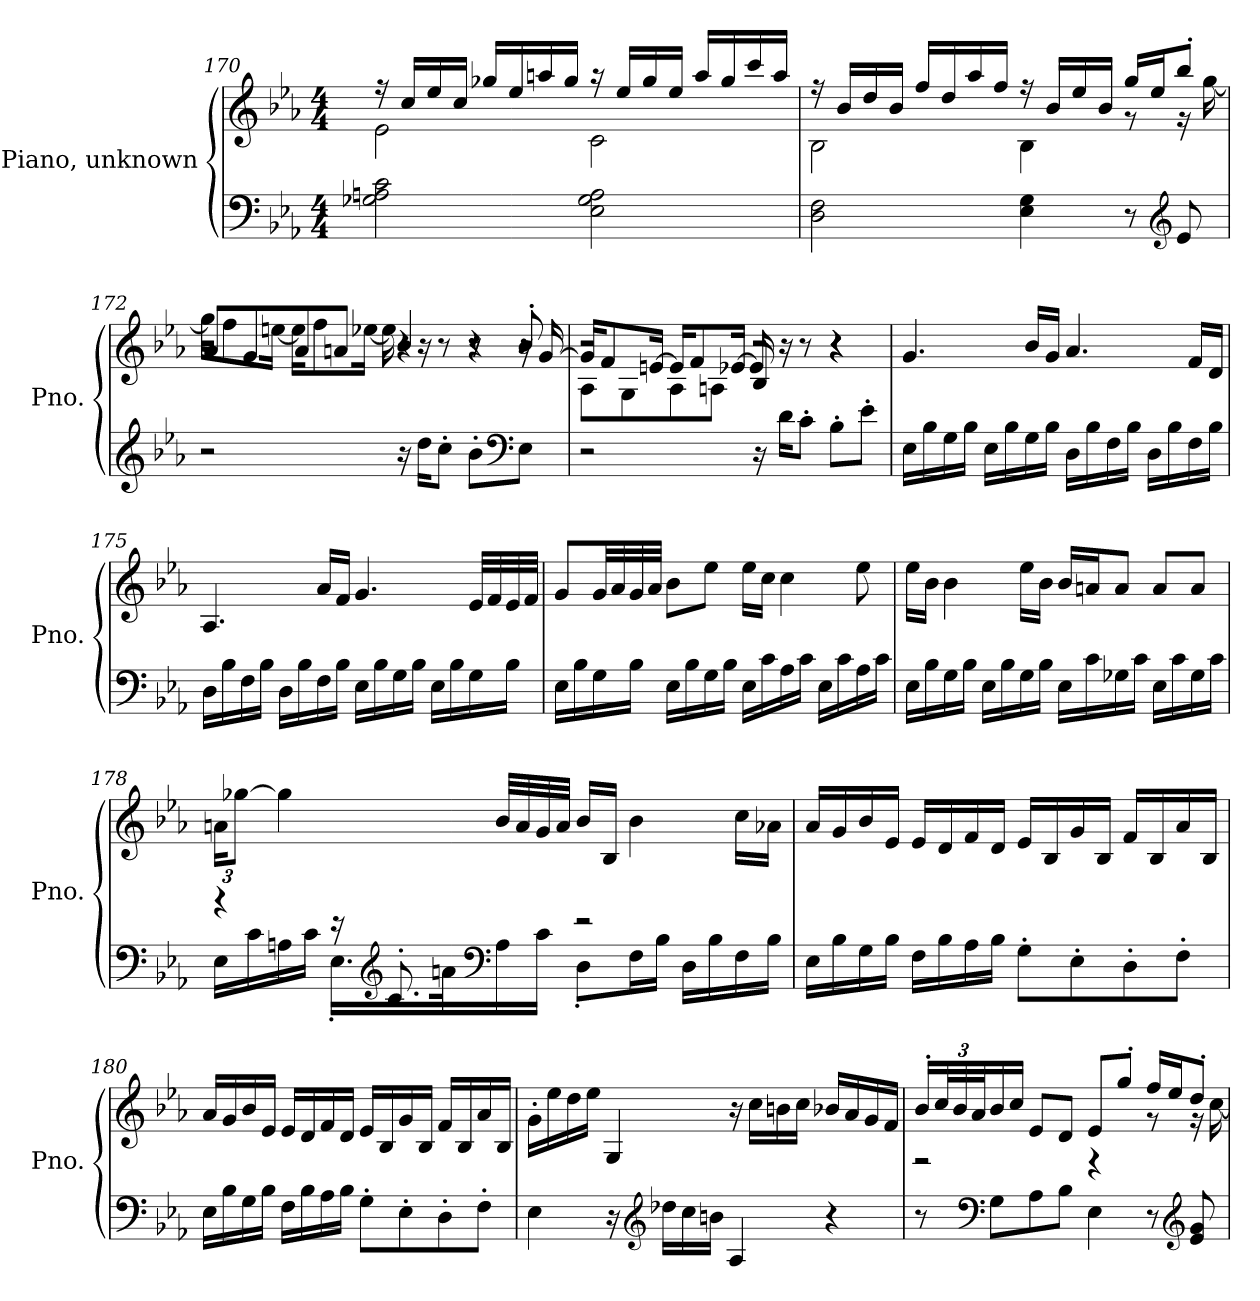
**kern	**kern
*part1	*part1
*staff2	*staff1
*I"Piano, unknown	*
*I'Pno.	*
*clefF4	*clefG2
*k[b-e-a-]	*k[b-e-a-]
*M4/4	*M4/4
=170	=170
*	*^
2G-X\ 2An\ 2c\	16r	2e-\
.	16cc/LL	.
.	16ee-/	.
.	16cc/JJ	.
.	16gg-X/LL	.
.	16ee-/	.
.	16aan/	.
.	16gg-/JJ	.
2E-\ 2G-\ 2A\	16r	2c\
.	16ee-/LL	.
.	16gg-/	.
.	16ee-/JJ	.
.	16aa/LL	.
.	16gg-/	.
.	16ccc/	.
.	16aa/JJ	.
!!LO:PB:g=z	!!
=171	=171	=171
2D\ 2F\	16r	2B-\
.	16b-/LL	.
.	16dd/	.
.	16b-/JJ	.
.	16ff/LL	.
.	16dd/	.
.	16aa-/	.
.	16ff/JJ	.
4E-\ 4G\	16r	4B-\
.	16b-/LL	.
.	16ee-/	.
.	16b-/JJ	.
8r	16gg/LL	8r
.	16ee-/J	.
*clefG2	*	*
8e-/	8bb-'/J	16r
.	.	[16gg\
=172	=172	=172
*	*	*^
2r	2r	16gg\KL]	8a-/L
.	.	8ff\	.
.	.	.	8g/
.	.	[16een\Jk	.
.	.	16ee\KL]	8a-/
.	.	8ff\	.
.	.	.	8an/J
.	.	[16ee-X\Jk	.
16r	4b-/	16ee-\]	4r
16dd\KL	.	16r	.
8cc'\J	.	8r	.
8b-'\L	8r	4r	8r
*clefF4	*	*	*
8E-\J	8b-'/	.	16r
.	.	.	[16g/
!!LO:LB:g=z	!!	!!
=173	=173	=173	=173
2r	2r	8A-\L	16g/KL]
.	.	.	8f/
.	.	8G\	.
.	.	.	[16en/Jk
.	.	8A-\	16e/KL]
.	.	.	8f/
.	.	8An\J	.
.	.	.	[16e-X/Jk
16r	4B-/	2r	16e-/]
16d\KL	.	.	16r
8c'\J	.	.	8r
8B-'\L	4r	.	4r
8e-'\J	.	.	.
*	*v	*v	*v
=174	=174
16E-\LL	4.g/
16B-\	.
16G\	.
16B-\JJ	.
16E-\LL	.
16B-\	.
16G\	16b-/LL
16B-\JJ	16g/JJ
16D\LL	4.a-/
16B-\	.
16F\	.
16B-\JJ	.
16D\LL	.
16B-\	.
16F\	16f/LL
16B-\JJ	16d/JJ
!!LO:LB:g=z
=175	=175
16D\LL	4.A-/
16B-\	.
16F\	.
16B-\JJ	.
16D\LL	.
16B-\	.
16F\	16a-/LL
16B-\JJ	16f/JJ
16E-\LL	4.g/
16B-\	.
16G\	.
16B-\JJ	.
16E-\LL	.
16B-\	.
16G\	32e-/LLL
.	32f/
16B-\JJ	32e-/
.	32f/JJJ
=176	=176
16E-\LL	8g/L
16B-\	.
16G\	32g/LL
.	32a-/
16B-\JJ	32g/
.	32a-/JJJ
16E-\LL	8b-\L
16B-\	.
16G\	8ee-\J
16B-\JJ	.
16E-\LL	16ee-\LL
16c\	16cc\JJ
16A-\	4cc\
16c\JJ	.
16E-\LL	.
16c\	.
16A-\	8ee-\
16c\JJ	.
!!LO:LB:g=z
=177	=177
16E-\LL	16ee-\LL
16B-\	16b-\JJ
16G\	4b-\
16B-\JJ	.
16E-\LL	.
16B-\	.
16G\	16ee-\LL
16B-\JJ	16b-\JJ
16E-\LL	16b-/LL
16c\	16an/J
16G-X\	8a/J
16c\JJ	.
16E-\LL	8a/L
16c\	.
16G-\	8a/J
16c\JJ	.
=178	=178
*^	*
*	*	*Xbrackettup
4r	16E-\LL	24an\KL
.	.	[12gg-X\J
.	16c\	.
.	16An\	4gg-\]
.	16c\JJ	.
16r	16.E-'\LL	.
*clefG2	*	*
8.c'/	.	.
.	32an\K	.
*clefF4	*	*
.	16A\	32b-/LLL
.	.	32a/
.	16c\JJ	32g/
.	.	32a/JJJ
2r	8D'\L	16b-/LL
.	.	16B-/JJ
.	16F\L	4b-\
.	16B-\JJ	.
.	16D\LL	.
.	16B-\	.
.	16F\	16cc\LL
.	16B-\JJ	16a-X\JJ
*v	*v	*
!!LO:LB:g=z
=179	=179
16E-\LL	16a-/LL
16B-\	16g/
16G\	16b-/
16B-\JJ	16e-/JJ
16F\LL	16e-/LL
16B-\	16d/
16A-\	16f/
16B-\JJ	16d/JJ
8G'\L	16e-/LL
.	16B-/
8E-'\	16g/
.	16B-/JJ
8D'\	16f/LL
.	16B-/
8F'\J	16a-/
.	16B-/JJ
=180	=180
16E-\LL	16a-/LL
16B-\	16g/
16G\	16b-/
16B-\JJ	16e-/JJ
16F\LL	16e-/LL
16B-\	16d/
16A-\	16f/
16B-\JJ	16d/JJ
8G'\L	16e-/LL
.	16B-/
8E-'\	16g/
.	16B-/JJ
8D'\	16f/LL
.	16B-/
8F'\J	16a-/
.	16B-/JJ
!!LO:LB:g=z
=181	=181
4E-\	16g'\LL
.	16ee-\
.	16dd\
.	16ee-\JJ
16r	4G/
*clefG2	*
16dd-X\LL	.
16cc\	.
16bn\JJ	.
4A-/	16r
.	16cc\LL
.	16bn\
.	16cc\JJ
4r	16b-X/LL
.	16a-/
.	16g/
.	16f/JJ
=182	=182
*	*^
8r	16b-'/LL	2r
.	48cc/L	.
.	48b-/	.
.	48a-/J	.
*clefF4	*	*
8G\L	16b-/	.
.	16cc/JJ	.
8A-\	8e-/L	.
8B-\J	8d/J	.
4E-\	8e-/L	4r
.	8gg'/J	.
8r	16ff/LL	8r
.	16ee-/J	.
*clefG2	*	*
8e-/ 8g/	8dd'/J	16r
.	.	[16cc\
*	*v	*v
=	=
*-	*-
